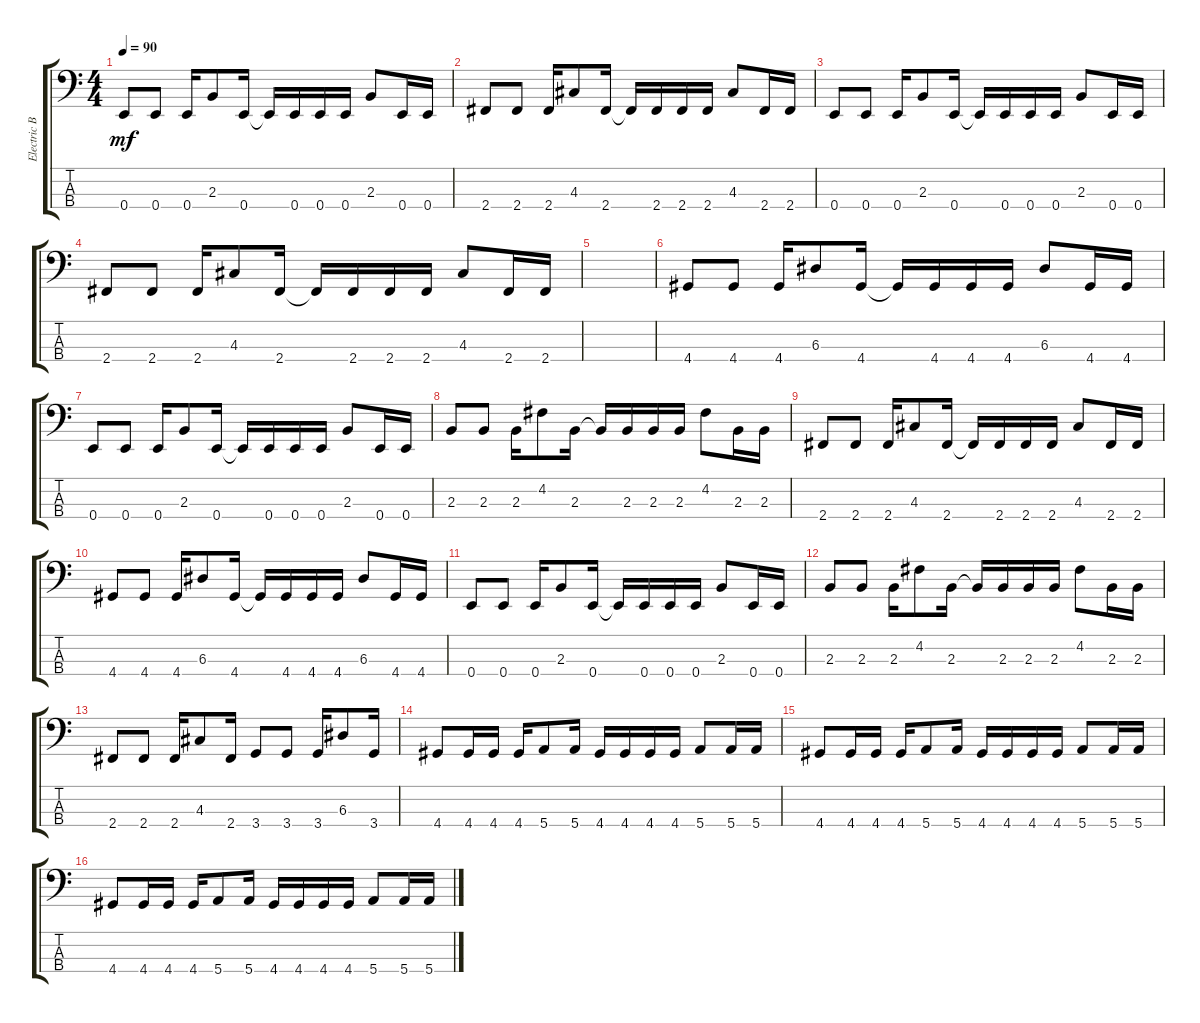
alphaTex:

\track ("Electric Bass" "Electric B") {instrument electricbassfinger}
\staff {score tabs}
\tuning (G2 D2 A1 E1) {hide}
\ts (4 4)
\tempo 90
\clef f4
\ks c
0.4.8{dy mf} 0.4.8 0.4.16 2.3.8 0.4.16 0.4{t}.16 0.4.16 0.4.16 0.4.16 2.3.8 0.4.16 0.4.16 |
2.4.8 2.4.8 2.4.16 4.3.8 2.4.16 2.4{t}.16 2.4.16 2.4.16 2.4.16 4.3.8 2.4.16 2.4.16 |
0.4.8 0.4.8 0.4.16 2.3.8 0.4.16 0.4{t}.16 0.4.16 0.4.16 0.4.16 2.3.8 0.4.16 0.4.16 |
2.4.8 2.4.8 2.4.16 4.3.8 2.4.16 2.4{t}.16 2.4.16 2.4.16 2.4.16 4.3.8 2.4.16 2.4.16 |
|
4.4.8 4.4.8 4.4.16 6.3.8 4.4.16 4.4{t}.16 4.4.16 4.4.16 4.4.16 6.3.8 4.4.16 4.4.16 |
0.4.8 0.4.8 0.4.16 2.3.8 0.4.16 0.4{t}.16 0.4.16 0.4.16 0.4.16 2.3.8 0.4.16 0.4.16 |
2.3.8 2.3.8 2.3.16 4.2.8 2.3.16 2.3{t}.16 2.3.16 2.3.16 2.3.16 4.2.8 2.3.16 2.3.16 |
2.4.8 2.4.8 2.4.16 4.3.8 2.4.16 2.4{t}.16 2.4.16 2.4.16 2.4.16 4.3.8 2.4.16 2.4.16 |
4.4.8 4.4.8 4.4.16 6.3.8 4.4.16 4.4{t}.16 4.4.16 4.4.16 4.4.16 6.3.8 4.4.16 4.4.16 |
0.4.8 0.4.8 0.4.16 2.3.8 0.4.16 0.4{t}.16 0.4.16 0.4.16 0.4.16 2.3.8 0.4.16 0.4.16 |
2.3.8 2.3.8 2.3.16 4.2.8 2.3.16 2.3{t}.16 2.3.16 2.3.16 2.3.16 4.2.8 2.3.16 2.3.16 |
2.4.8 2.4.8 2.4.16 4.3.8 2.4.16 3.4.8 3.4.8 3.4.16 6.3.8 3.4.16 |
4.4.8 4.4.16 4.4.16 4.4.16 5.4.8 5.4.16 4.4.16 4.4.16 4.4.16 4.4.16 5.4.8 5.4.16 5.4.16 |
4.4.8 4.4.16 4.4.16 4.4.16 5.4.8 5.4.16 4.4.16 4.4.16 4.4.16 4.4.16 5.4.8 5.4.16 5.4.16 |
4.4.8 4.4.16 4.4.16 4.4.16 5.4.8 5.4.16 4.4.16 4.4.16 4.4.16 4.4.16 5.4.8 5.4.16 5.4.16
